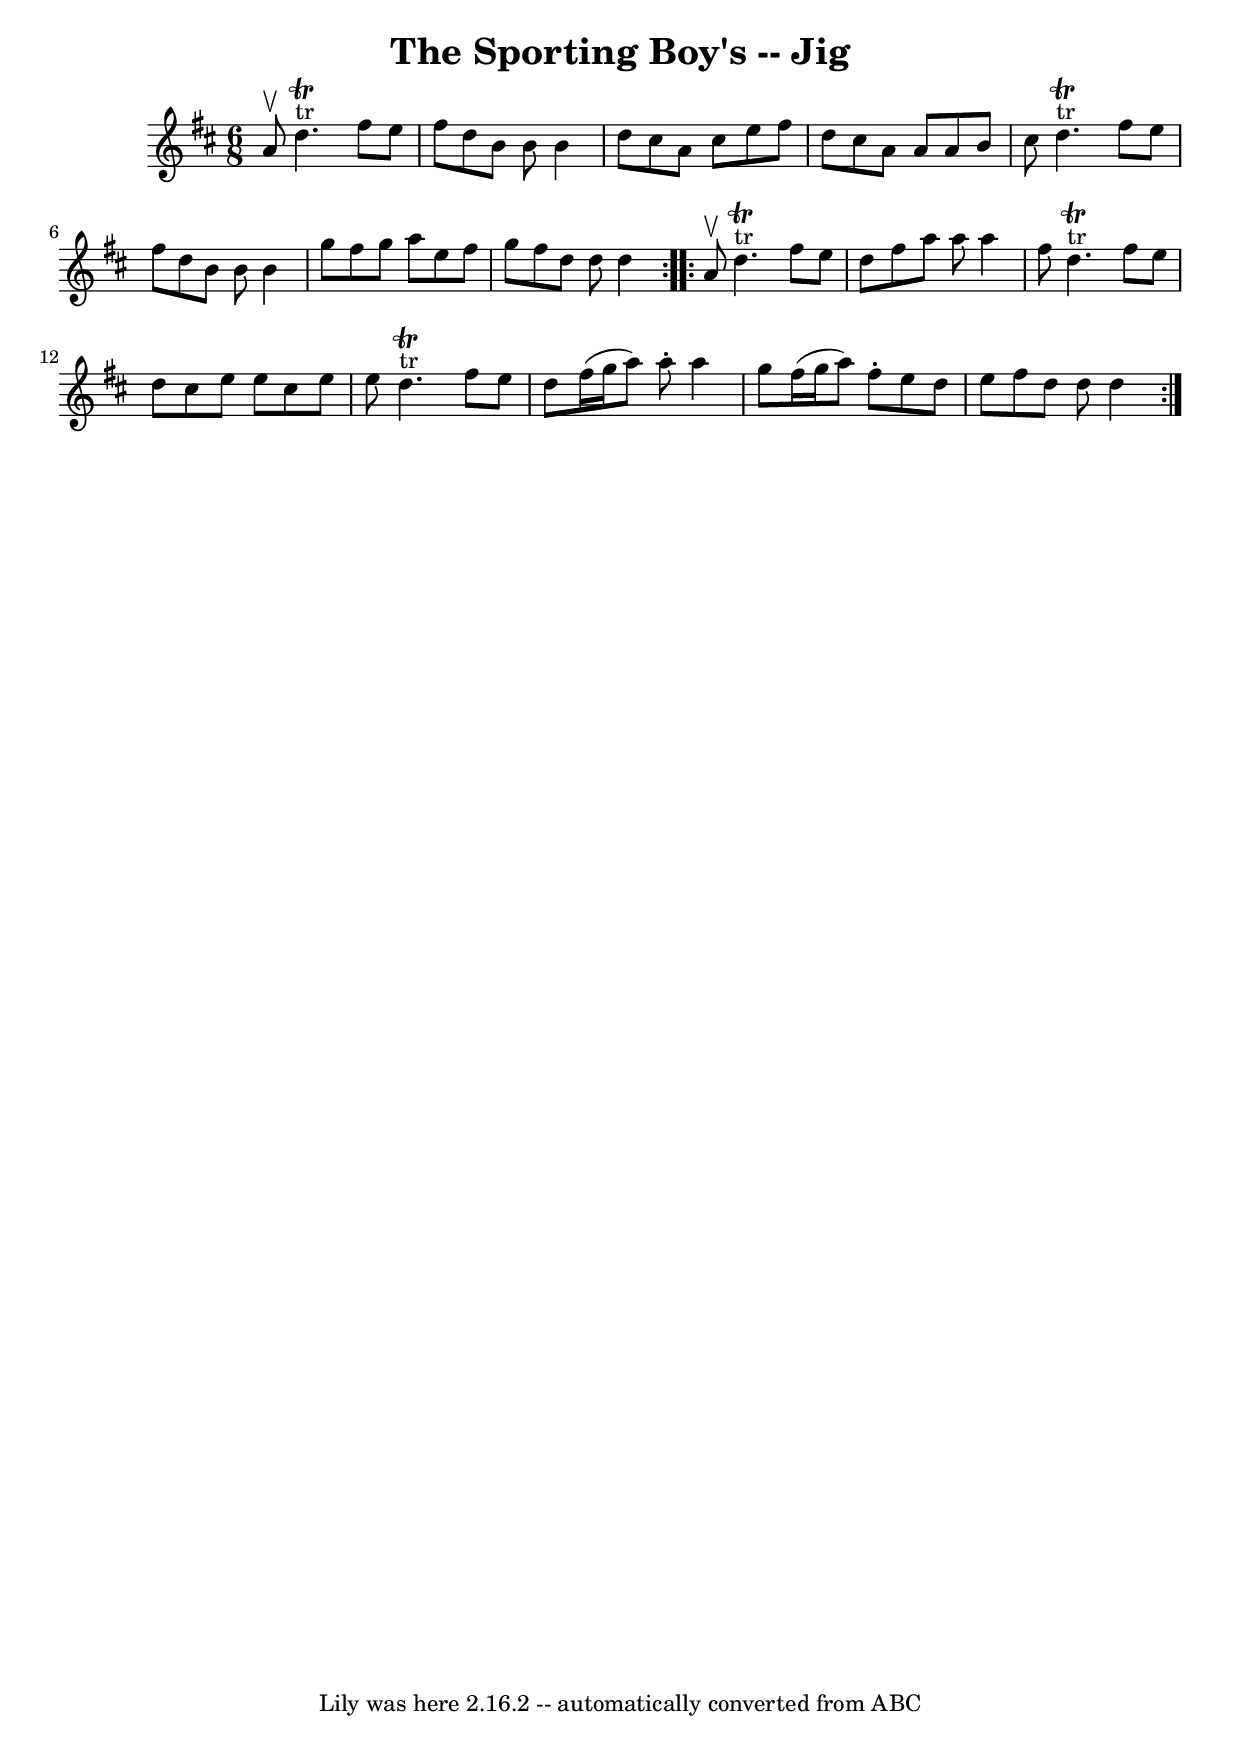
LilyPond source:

\version "2.7.40"
\include "Mammoth.ily"
\header {
	%% book = "Ryan's Mammoth Collection"
	crossRefNumber = "1"
	footnotes = "\\\\88 460"
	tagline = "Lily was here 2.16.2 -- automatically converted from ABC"
	title = "The Sporting Boy's -- Jig"
}
voicedefault =  {


\repeat volta 2 {
\time 6/8 \key d \major a'8^\upbow |
 d''4.^"tr"^\trill   
fis''8 e''8 fis''8    |
 d''8 b'8 b'8 b'4 d''8    
|
 cis''8 a'8 cis''8 e''8 fis''8 d''8    |
   
cis''8 a'8 a'8 a'8 b'8 cis''8    |
 d''4. 
^"tr"^\trill fis''8 e''8 fis''8    |
 d''8 b'8 b'8 b'4 
 g''8    |
 fis''8 g''8 a''8 e''8 fis''8 g''8    
|
 fis''8 d''8 d''8 d''4    }     \repeat volta 2 { a'8 
^\upbow |
 d''4.^"tr"^\trill fis''8 e''8 d''8    |
  
 fis''8 a''8 a''8 a''4 fis''8    |
 d''4.^"tr"^\trill   
fis''8 e''8 d''8    |
 cis''8 e''8 e''8 cis''8 e''8   
 e''8    |
 d''4.^"tr"^\trill fis''8 e''8 d''8    |
 
 fis''16 (g''16 a''8) a''8 -. a''4 g''8    |
 fis''16 
(g''16 a''8) fis''8 -. e''8 d''8 e''8    |
 fis''8   
 d''8 d''8 d''4    }   
}

\score{
    <<

	\context Staff="default"
	{
	    \voicedefault 
	}

    >>
	\layout {
	}
	\midi {}
}
